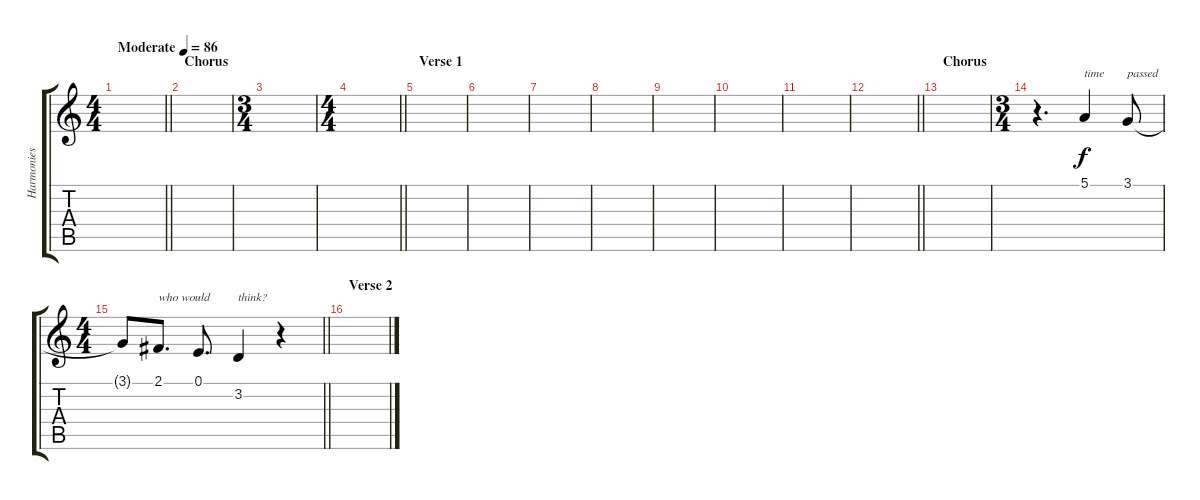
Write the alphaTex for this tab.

\track ("Harmonies" "Harmonies") {instrument brightacousticpiano}
\staff {score tabs}
\tuning (E4 B3 G3 D3 A2 E2) {hide}
\ts (4 4)
\tempo (86 "Moderate")
\clef g2
\barLineRight lightlight
\ks c
|
\section ("" "Chorus")
|
\ts (3 4)
|
\ts (4 4)
\barLineRight lightlight
|
\section ("" "Verse 1")
|
|
|
|
|
|
|
\barLineRight lightlight
|
\section ("" "Chorus")
|
\ts (3 4)
r.4{d} 5.1.4{txt "time"} 3.1.8{txt "passed"} |
\ts (4 4)
\barLineRight lightlight
3.1{t}.8 2.1.8{d txt "who would"} 0.1.8{d} 3.2.4{txt "think?"} r.4 |
\section ("" "Verse 2")
